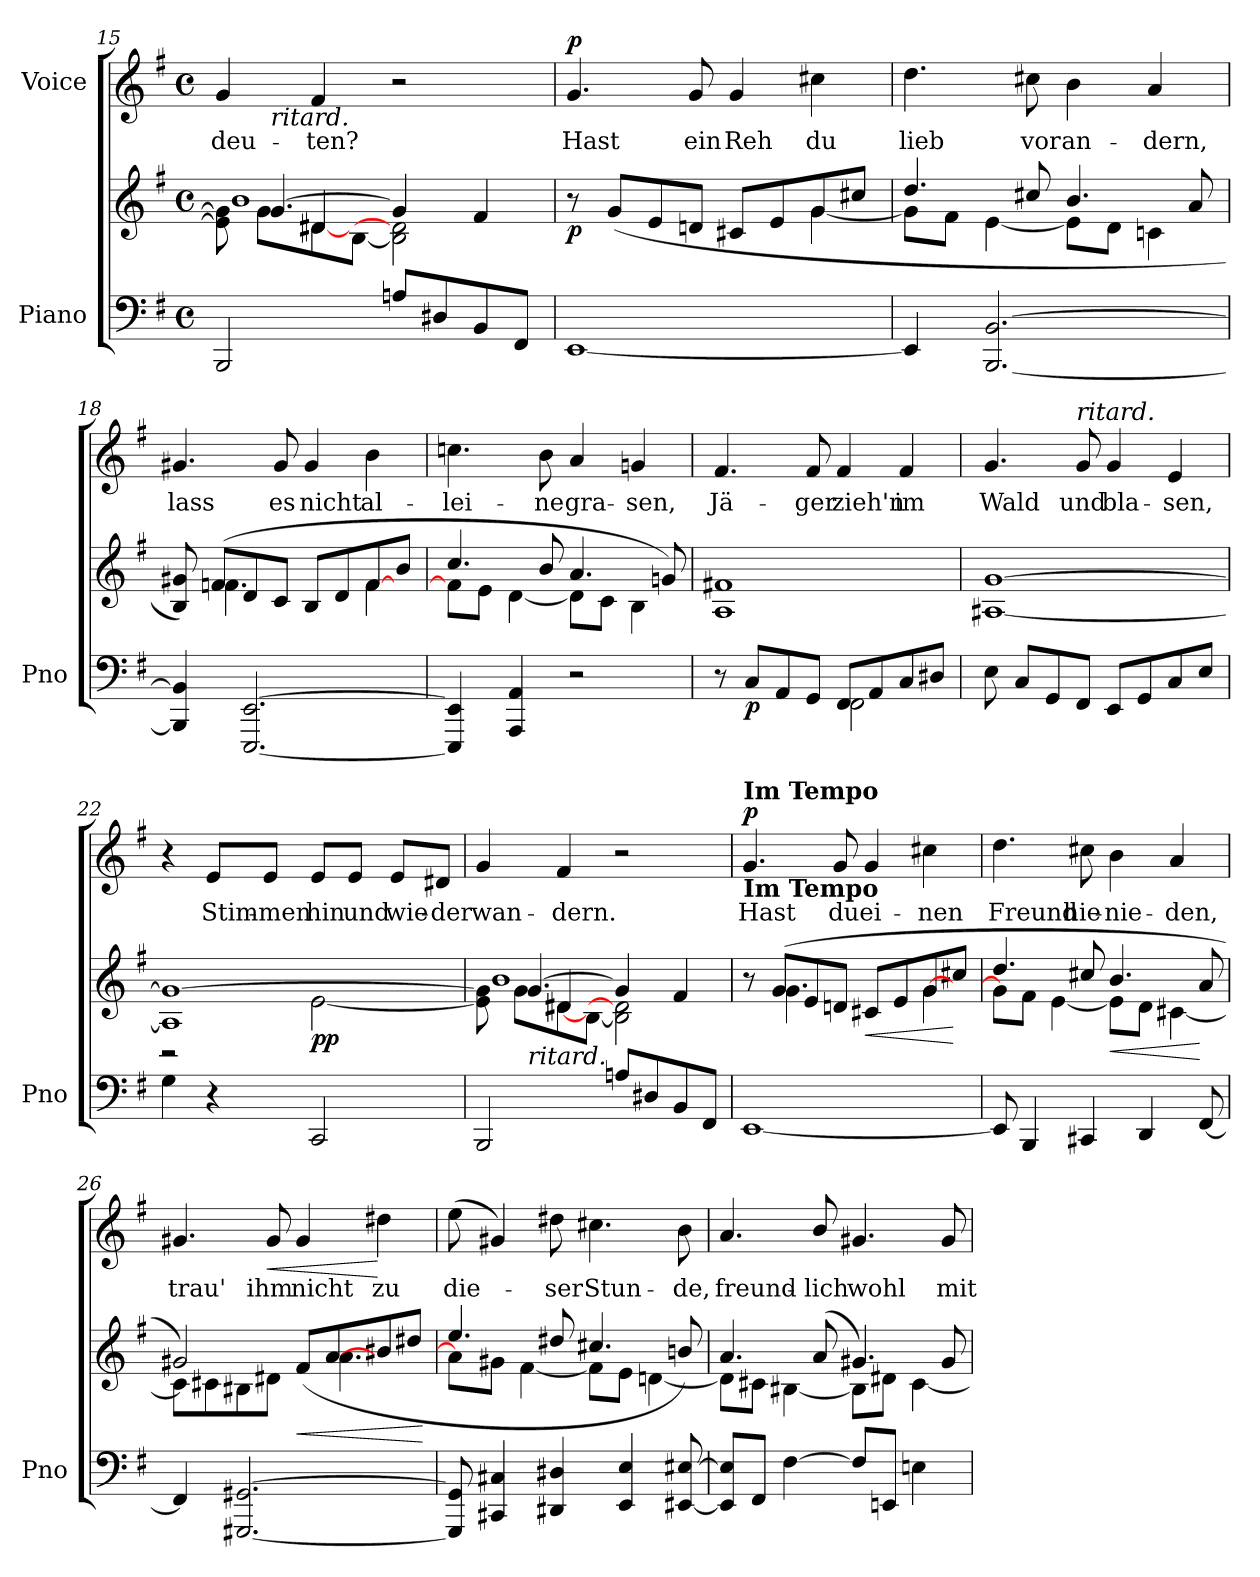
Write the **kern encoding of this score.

**kern	**kern	**dynam	**kern	**text	**dynam
*part2	*part2	*part2	*part1	*part1	*part1
*staff3	*staff2	*staff2/3	*staff1	*staff1	*staff1
*I"Piano	*	*	*I"Voice	*	*
*I'Pno	*	*	*	*	*
!!LO:PB:g=z
*clefF4	*clefG2	*	*clefG2	*	*
*k[f#]	*k[f#]	*	*k[f#]	*	*
*M4/4	*M4/4	*	*M4/4	*	*
*met(c)	*met(c)	*	*met(c)	*	*
=15	=15	=15	=15	=15	=15
*	*^	*	*	*	*
*	*	*^	*	*	*	*
*	*	*	*^	*	*	*	*
!	!	!	!	!	!	!	!LO:LY:b	!
*	*	*	*	*	*	*^	*	*
2BBB/	8ryy	8e\] 8g\]	4ryy	1b	.	4g/	8ryy	-deu-	.
!	!	!	!	!	!	!	!LO:TX:b:i:t=ritard.	!	!
!	!LO:N:head=solid	!	!	!	!	!	!	!	!
.	([4.g/	8g\L	.	.	.	.	2..ryy	.	.
!	!	!	!	!	!	!	!	!LO:LY:b	!
.	.	[8d#X\	4d#/	.	.	4f#/	.	-ten?	.
.	.	[8B\J	.	.	.	.	.	.	.
8An/L	4g/]	2B\] 2d#\]	2ryy	.	.	2r	.	.	.
8D#X/	.	.	.	.	.	.	.	.	.
8BB/	4f#/	.	.	.	.	.	.	.	.
8FF#/J)	.	.	.	.	.	.	.	.	.
*	*	*v	*v	*v	*	*	*	*	*
=16	=16	=16	=16	=16	=16	=16	=16
!	!	!	!	!LO:TX:a:B:t=Im Tempo	!	!	!
!	!	!	!	!LO:TX:b:B:t=Im Tempo	!	!	!
!	!	!	!LO:DY:b	!	!	!LO:LY:b	!LO:DY:b
*	*	*	*	*v	*v	*	*
[1EE	8r	2.ryy	p	4.g/	Hast	p
.	(8g/L	.	.	.	.	.
.	8e/	.	.	.	.	.
!	!	!	!	!	!LO:LY:b	!
.	8dn/J	.	.	8g/	ein	.
!	!	!	!	!	!LO:LY:b	!
.	8c#X/L	.	.	4g/	Reh	.
.	8e/	.	.	.	.	.
!	!	!	!	!	!LO:LY:b	!
.	8g/	[4g\	.	4cc#X\	du	.
.	8cc#X/J	.	.	.	.	.
=17	=17	=17	=17	=17	=17	=17
!	!	!	!	!	!LO:LY:b	!
4EE/]	4.dd/	8g\L]	.	4.dd\	lieb	.
.	.	8f#\J	.	.	.	.
[2.BBB/ [2.BB/	.	[4e\	.	.	.	.
!	!	!	!	!	!LO:LY:b	!
.	8cc#X/	.	.	8cc#X\	vor	.
!	!	!	!	!	!LO:LY:b	!
.	4.b/	8e\L]	.	4b\	an-	.
.	.	8d\J	.	.	.	.
!	!	!	!	!	!LO:LY:b	!
.	.	4cn\	.	4a/	-dern,	.
.	8a/	.	.	.	.	.
=18	=18	=18	=18	=18	=18	=18
!	!	!	!	!	!LO:LY:b	!
4BBB/] 4BB/]	8B/ 8g#X/)	8ryy	.	4.g#X/	lass	.
!	!LO:N:head=solid	!	!	!	!	!
.	(8fn/L	4.f\	.	.	.	.
[2.EEE/ [2.EE/	8d/	.	.	.	.	.
!	!	!	!	!	!LO:LY:b	!
.	8c/J	.	.	8g#/	es	.
!	!	!	!	!	!LO:LY:b	!
.	8B/L	4ryy	.	4g#/	nicht	.
.	8d/	.	.	.	.	.
!	!	!	!	!	!LO:LY:b	!
.	[8f/	4f\	.	4b\	al-	.
.	8b/J	.	.	.	.	.
!!LO:LB:g=z
=19	=19	=19	=19	=19	=19	=19
!	!	!	!	!	!LO:LY:b	!
4EEE/] 4EE/]	4.cc/	8f\L]	.	4.ccn\	-lei-	.
.	.	8e\J	.	.	.	.
4AAA/ 4AA/	.	[4d\	.	.	.	.
!	!	!	!	!	!LO:LY:b	!
.	8b/	.	.	8b\	-ne	.
!	!	!	!	!	!LO:LY:b	!
2r	4.a/	8d\L]	.	4a/	gra-	.
.	.	8c\J	.	.	.	.
!	!	!	!	!	!LO:LY:b	!
.	.	4B\	.	4gn/	-sen,	.
.	8gn/)	.	.	.	.	.
*	*v	*v	*	*	*	*
!!LO:PB:g=z
=20	=20	=20	=20	=20	=20
*^	*	*	*	*	*
!	!	!	!	!	!LO:LY:b	!
8r	2ryy	1A 1f#X	.	4.f#/	Jä-	.
!	!	!	!LO:DY:b=2	!	!	!
8C/L	.	.	p	.	.	.
8AA/	.	.	.	.	.	.
!	!	!	!	!	!LO:LY:b	!
8GG/J	.	.	.	8f#/	-ger	.
!	!	!	!	!	!LO:LY:b	!
8FF#/L	2FF#\	.	.	4f#/	zieh'n	.
8AA/	.	.	.	.	.	.
!	!	!	!	!	!LO:LY:b	!
8C/	.	.	.	4f#/	im	.
8D#X/J	.	.	.	.	.	.
*v	*v	*	*	*	*	*
=21	=21	=21	=21	=21	=21
!	!	!	!	!LO:LY:b	!
8E\	[1A#X [1g	.	4.g/	Wald	.
8C/L	.	.	.	.	.
8GG/	.	.	.	.	.
!	!	!	!LO:TX:a:i:t=ritard.	!	!
!	!	!	!	!LO:LY:b	!
8FF#/J	.	.	8g/	und	.
!	!	!	!	!LO:LY:b	!
8EE/L	.	.	4g/	bla-	.
8GG/	.	.	.	.	.
!	!	!	!	!LO:LY:b	!
8C/	.	.	4e/	-sen,	.
8E/J	.	.	.	.	.
=22	=22	=22	=22	=22	=22
*	*^	*	*	*	*
4G\	1A#] 1g_	2r	.	4r	.	.
!	!	!	!	!	!LO:LY:b	!
4r	.	.	.	8e/L	Stim-	.
!	!	!	!	!	!LO:LY:b	!
.	.	.	.	8e/J	-men	.
!	!	!	!LO:DY:b	!	!LO:LY:b	!
2CC/	.	[2e\	pp	8e/L	hin	.
!	!	!	!	!	!LO:LY:b	!
.	.	.	.	8e/J	und	.
!	!	!	!	!	!LO:LY:b	!
.	.	.	.	8e/L	wie-	.
!	!	!	!	!	!LO:LY:b	!
.	.	.	.	8d#X/J	-der	.
=23	=23	=23	=23	=23	=23	=23
*	*^	*^	*	*	*	*
!	!	!	!	!	!	!	!LO:LY:b	!
2BBB/	8ryy	8e\] 8g\]	4ryy	1b	.	4g/	wan-	.
!	!LO:TX:b:i:t=ritard.	!	!	!	!	!	!	!
!	!LO:N:head=solid	!	!	!	!	!	!	!
.	([4.g/	8g\L	.	.	.	.	.	.
!	!	!	!	!	!	!	!LO:LY:b	!
.	.	[8d#X\	4d#/	.	.	4f#/	-dern.	.
.	.	[8B\J	.	.	.	.	.	.
8An/L	4g/]	2B\] 2d#\]	2ryy	.	.	2r	.	.
8D#X/	.	.	.	.	.	.	.	.
8BB/	4f#/	.	.	.	.	.	.	.
8FF#/J)	.	.	.	.	.	.	.	.
*	*	*v	*v	*v	*	*	*	*
!!LO:LB:g=z
=24	=24	=24	=24	=24	=24	=24
!	!	!	!	!LO:TX:a:B:t=Im Tempo	!	!
!	!	!	!	!LO:TX:b:B:t=Im Tempo	!	!
!	!	!	!	!	!LO:LY:b	!LO:DY:b
[1EE	8r	8ryy	.	4.g/	Hast	p
!	!LO:N:head=solid	!	!	!	!	!
.	(8g/L	4.g\	.	.	.	.
.	8e/	.	.	.	.	.
!	!	!	!	!	!LO:LY:b	!
.	8dn/J	.	.	8g/	du	.
!	!	!	!LO:HP:b	!	!LO:LY:b	!
.	8c#X/L	4ryy	<	4g/	ei-	.
.	8e/	.	.	.	.	.
!	!	!	!	!	!LO:LY:b	!
.	[8g/	4g\	.	4cc#X\	-nen	.
.	8cc#X/J	.	[	.	.	.
=25	=25	=25	=25	=25	=25	=25
!	!	!	!	!	!LO:LY:b	!
8EE/]	4.dd/	8g\L]	.	4.dd\	Freund	.
4BBB/	.	8f#\J	.	.	.	.
.	.	[4e\	.	.	.	.
!	!	!	!	!	!LO:LY:b	!
4CC#X/	8cc#X/	.	.	8cc#X\	hie-	.
!	!	!	!LO:HP:b	!	!LO:LY:b	!
.	4.b/	8e\L]	<	4b\	-nie-	.
4DD/	.	8d\J	.	.	.	.
!	!	!	!	!	!LO:LY:b	!
.	.	[4c#X\	.	4a/	-den,	.
[8FF#/	8a/	.	[	.	.	.
=26	=26	=26	=26	=26	=26	=26
!	!	!	!	!	!LO:LY:b	!
4FF#/]	2g#X/)	8c#\L]	.	4.g#X/	trau'	.
.	.	8c#X\	.	.	.	.
[2.GGG#X/ [2.GG#X/	.	8B#X\	.	.	.	.
!	!	!	!	!	!LO:LY:b	!LO:HP:b
.	.	8d#X\J	.	8g#/	ihm	<
!	!	!	!LO:HP:b	!	!LO:LY:b	!
.	(8f#/L	8ryy	<	4g#/	nicht	.
!	!	!LO:N:head=solid	!	!	!	!
.	[8a/	4.a\	.	.	.	.
!	!	!	!	!	!LO:LY:b	!
.	8b#X/	.	.	4dd#X\	zu	[
.	8dd#X/J	.	.	.	.	.
*	*v	*v	*	*	*	*
.	.	[	.	.	.
=27	=27	=27	=27	=27	=27
*	*^	*	*	*	*
!	!	!	!	!	!LO:LY:b	!
8GGG#/] 8GG#/]	4.ee/	8a\L]	.	(8ee\	die-	.
4CC#X/ 4C#X/	.	8g#X\J	.	4g#X/)	.	.
.	.	[4f#\	.	.	.	.
!	!	!	!	!	!LO:LY:b	!
4DD#X/ 4D#X/	8dd#X/	.	.	8dd#X\	-ser	.
!	!	!	!	!	!LO:LY:b	!
.	4.cc#X/	8f#\L]	.	4.cc#X\	Stun-	.
4EE/ 4E/	.	8e\J	.	.	.	.
.	.	[4dn\	.	.	.	.
!	!	!	!	!	!LO:LY:b	!
[8EE#X/ [8E#X/	8bn/)	.	.	8b\	-de,	.
!!LO:LB:g=z
=28	=28	=28	=28	=28	=28	=28
!	!	!	!	!	!LO:LY:b	!
8EE#/] 8E#/]L	4.a/	8d\L]	.	4.a/	freund-	.
8FF#/J	.	8c#X\J	.	.	.	.
[4F#\	.	[4B#X\	.	.	.	.
!	!	!	!	!	!LO:LY:b	!
.	(8a/	.	.	8b/	-lich	.
!	!	!	!	!	!LO:LY:b	!
8F#/L]	4.g#X/)	8B#\L]	.	4.g#X/	wohl	.
8EEn/J	.	8d#X\J	.	.	.	.
4En\	.	[4c#\	.	.	.	.
!	!	!	!	!	!LO:LY:b	!
.	8g#/	.	.	8g#/	mit	.
*	*v	*v	*	*	*	*
=	=	=	=	=	=
*-	*-	*-	*-	*-	*-
